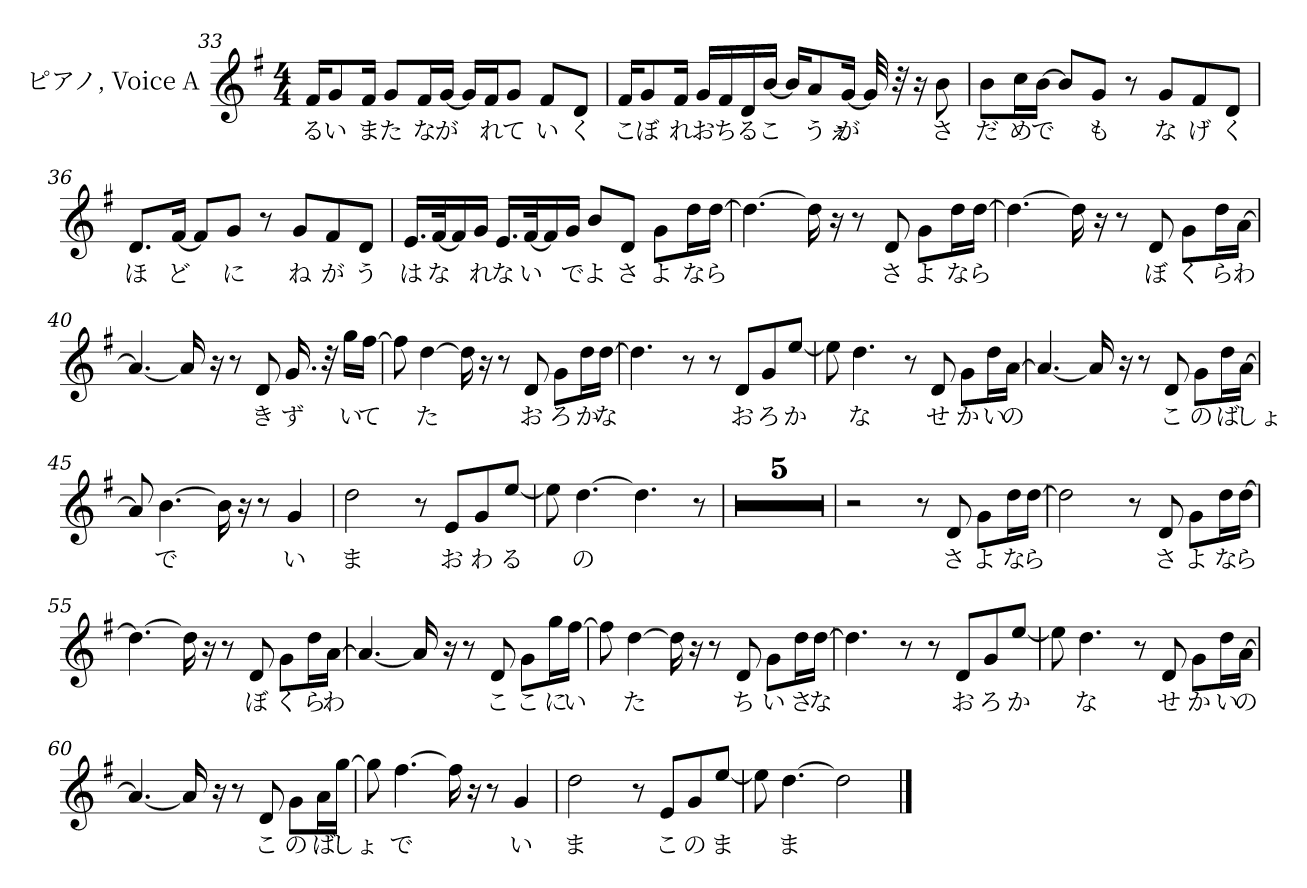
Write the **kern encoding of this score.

**kern	**text
*part1	*part1
*staff1	*staff1
*I"ピアノ, Voice A	*
*clefG2	*
*k[f#]	*
*M4/4	*
=33	=33
!	!LO:LY:b
16f#/KL	る
!	!LO:LY:b
8g/	い
!	!LO:LY:b
16f#/Jk	ま
!	!LO:LY:b
8g/L	た
!	!LO:LY:b
16f#/L	な
!	!LO:LY:b
[16g/JJ	が
16g/LL]	.
!	!LO:LY:b
16f#/J	れ
!	!LO:LY:b
8g/J	て
!	!LO:LY:b
8f#/L	い
!	!LO:LY:b
8d/J	く
!!LO:LB:g=z
=34	=34
!	!LO:LY:b
16f#/KL	こ
!	!LO:LY:b
8g/	ぼ
!	!LO:LY:b
16f#/Jk	れ
!	!LO:LY:b
16g/LL	お
!	!LO:LY:b
16f#/	ち
!	!LO:LY:b
16d/	る
!	!LO:LY:b
[16b/JJ	こ
16b/KL]	.
!	!LO:LY:b
8a/	うぇ
!	!LO:LY:b
[16g/Jk	が
32g/]	.
32r	.
16r	.
!	!LO:LY:b
8b\	さ
=35	=35
!	!LO:LY:b
8b\L	だ
!	!LO:LY:b
16cc\L	め
!	!LO:LY:b
[16b\JJ	で
8b/L]	.
!	!LO:LY:b
8g/J	も
8r	.
!	!LO:LY:b
8g/L	な
!	!LO:LY:b
8f#/	げ
!	!LO:LY:b
8d/J	く
=36	=36
!	!LO:LY:b
8.d/L	ほ
!	!LO:LY:b
[16f#/Jk	ど
8f#/L]	.
!	!LO:LY:b
8g/J	に
8r	.
!	!LO:LY:b
8g/L	ね
!	!LO:LY:b
8f#/	が
!	!LO:LY:b
8d/J	う
!!LO:LB:g=z
=37	=37
!	!LO:LY:b
16.e/LL	は
!	!LO:LY:b
[32f#/K	な
16f#/]	.
!	!LO:LY:b
16g/JJ	れ
!	!LO:LY:b
16.e/LL	な
!	!LO:LY:b
[32f#/K	い
16f#/]	.
!	!LO:LY:b
16g/JJ	で
!	!LO:LY:b
8b/L	よ
!	!LO:LY:b
8d/J	さ
!	!LO:LY:b
8g\L	よ
!	!LO:LY:b
16dd\L	な
!	!LO:LY:b
[16dd\JJ	ら
=38	=38
4.dd\_	.
16dd\]	.
16r	.
8r	.
!	!LO:LY:b
8d/	さ
!	!LO:LY:b
8g\L	よ
!	!LO:LY:b
16dd\L	な
!	!LO:LY:b
[16dd\JJ	ら
=39	=39
4.dd\_	.
16dd\]	.
16r	.
8r	.
!	!LO:LY:b
8d/	ぼ
!	!LO:LY:b
8g\L	く
!	!LO:LY:b
16dd\L	ら
!	!LO:LY:b
[16a\JJ	わ
=40	=40
4.a/_	.
16a/]	.
16r	.
8r	.
!	!LO:LY:b
8d/	き
!	!LO:LY:b
16.g/	ず
32r	.
!	!LO:LY:b
16gg\LL	い
!	!LO:LY:b
[16ff#\JJ	て
!!LO:PB:g=z
=41	=41
8ff#\]	.
!	!LO:LY:b
[4dd\	た
16dd\]	.
16r	.
8r	.
!	!LO:LY:b
8d/	お
!	!LO:LY:b
8g\L	ろ
!	!LO:LY:b
16dd\L	か
!	!LO:LY:b
[16dd\JJ	な
=42	=42
4.dd\]	.
8r	.
8r	.
!	!LO:LY:b
8d/L	お
!	!LO:LY:b
8g/	ろ
!	!LO:LY:b
[8ee/J	か
=43	=43
8ee\]	.
!	!LO:LY:b
4.dd\	な
8r	.
!	!LO:LY:b
8d/	せ
!	!LO:LY:b
8g\L	か
!	!LO:LY:b
16dd\L	い
!	!LO:LY:b
[16a\JJ	の
=44	=44
4.a/_	.
16a/]	.
16r	.
8r	.
!	!LO:LY:b
8d/	こ
!	!LO:LY:b
8g\L	の
!	!LO:LY:b
16dd\L	ば
!	!LO:LY:b
[16a\JJ	しょ
=45	=45
8a/]	.
!	!LO:LY:b
[4.b\	で
16b\]	.
16r	.
8r	.
!	!LO:LY:b
4g/	い
!!LO:LB:g=z
=46	=46
!	!LO:LY:b
2dd\	ま
8r	.
!	!LO:LY:b
8e/L	お
!	!LO:LY:b
8g/	わ
!	!LO:LY:b
[8ee/J	る
=47	=47
8ee\]	.
!	!LO:LY:b
[4.dd\	の
4.dd\]	.
8r	.
=48	=48
1r	.
=49	=49
1r	.
=50	=50
1r	.
=51	=51
1r	.
=52	=52
1r	.
=53	=53
2r	.
8r	.
!	!LO:LY:b
8d/	さ
!	!LO:LY:b
8g\L	よ
!	!LO:LY:b
16dd\L	な
!	!LO:LY:b
[16dd\JJ	ら
=54	=54
2dd\]	.
8r	.
!	!LO:LY:b
8d/	さ
!	!LO:LY:b
8g\L	よ
!	!LO:LY:b
16dd\L	な
!	!LO:LY:b
[16dd\JJ	ら
=55	=55
4.dd\_	.
16dd\]	.
16r	.
8r	.
!	!LO:LY:b
8d/	ぼ
!	!LO:LY:b
8g\L	く
!	!LO:LY:b
16dd\L	ら
!	!LO:LY:b
[16a\JJ	わ
!!LO:LB:g=z
=56	=56
4.a/_	.
16a/]	.
16r	.
8r	.
!	!LO:LY:b
8d/	こ
!	!LO:LY:b
8g\L	こ
!	!LO:LY:b
16gg\L	に
!	!LO:LY:b
[16ff#\JJ	い
=57	=57
8ff#\]	.
!	!LO:LY:b
[4dd\	た
16dd\]	.
16r	.
8r	.
!	!LO:LY:b
8d/	ち
!	!LO:LY:b
8g\L	い
!	!LO:LY:b
16dd\L	さ
!	!LO:LY:b
[16dd\JJ	な
=58	=58
4.dd\]	.
8r	.
8r	.
!	!LO:LY:b
8d/L	お
!	!LO:LY:b
8g/	ろ
!	!LO:LY:b
[8ee/J	か
=59	=59
8ee\]	.
!	!LO:LY:b
4.dd\	な
8r	.
!	!LO:LY:b
8d/	せ
!	!LO:LY:b
8g\L	か
!	!LO:LY:b
16dd\L	い
!	!LO:LY:b
[16a\JJ	の
=60	=60
4.a/_	.
16a/]	.
16r	.
8r	.
!	!LO:LY:b
8d/	こ
!	!LO:LY:b
8g\L	の
!	!LO:LY:b
16a\L	ば
!	!LO:LY:b
[16gg\JJ	しょ
!!LO:LB:g=z
=61	=61
8gg\]	.
!	!LO:LY:b
[4.ff#\	で
16ff#\]	.
16r	.
8r	.
!	!LO:LY:b
4g/	い
=62	=62
!	!LO:LY:b
2dd\	ま
8r	.
!	!LO:LY:b
8e/L	こ
!	!LO:LY:b
8g/	の
!	!LO:LY:b
[8ee/J	ま
=63	=63
8ee\]	.
!	!LO:LY:b
[4.dd\	ま
2dd\]	.
==	==
*-	*-
